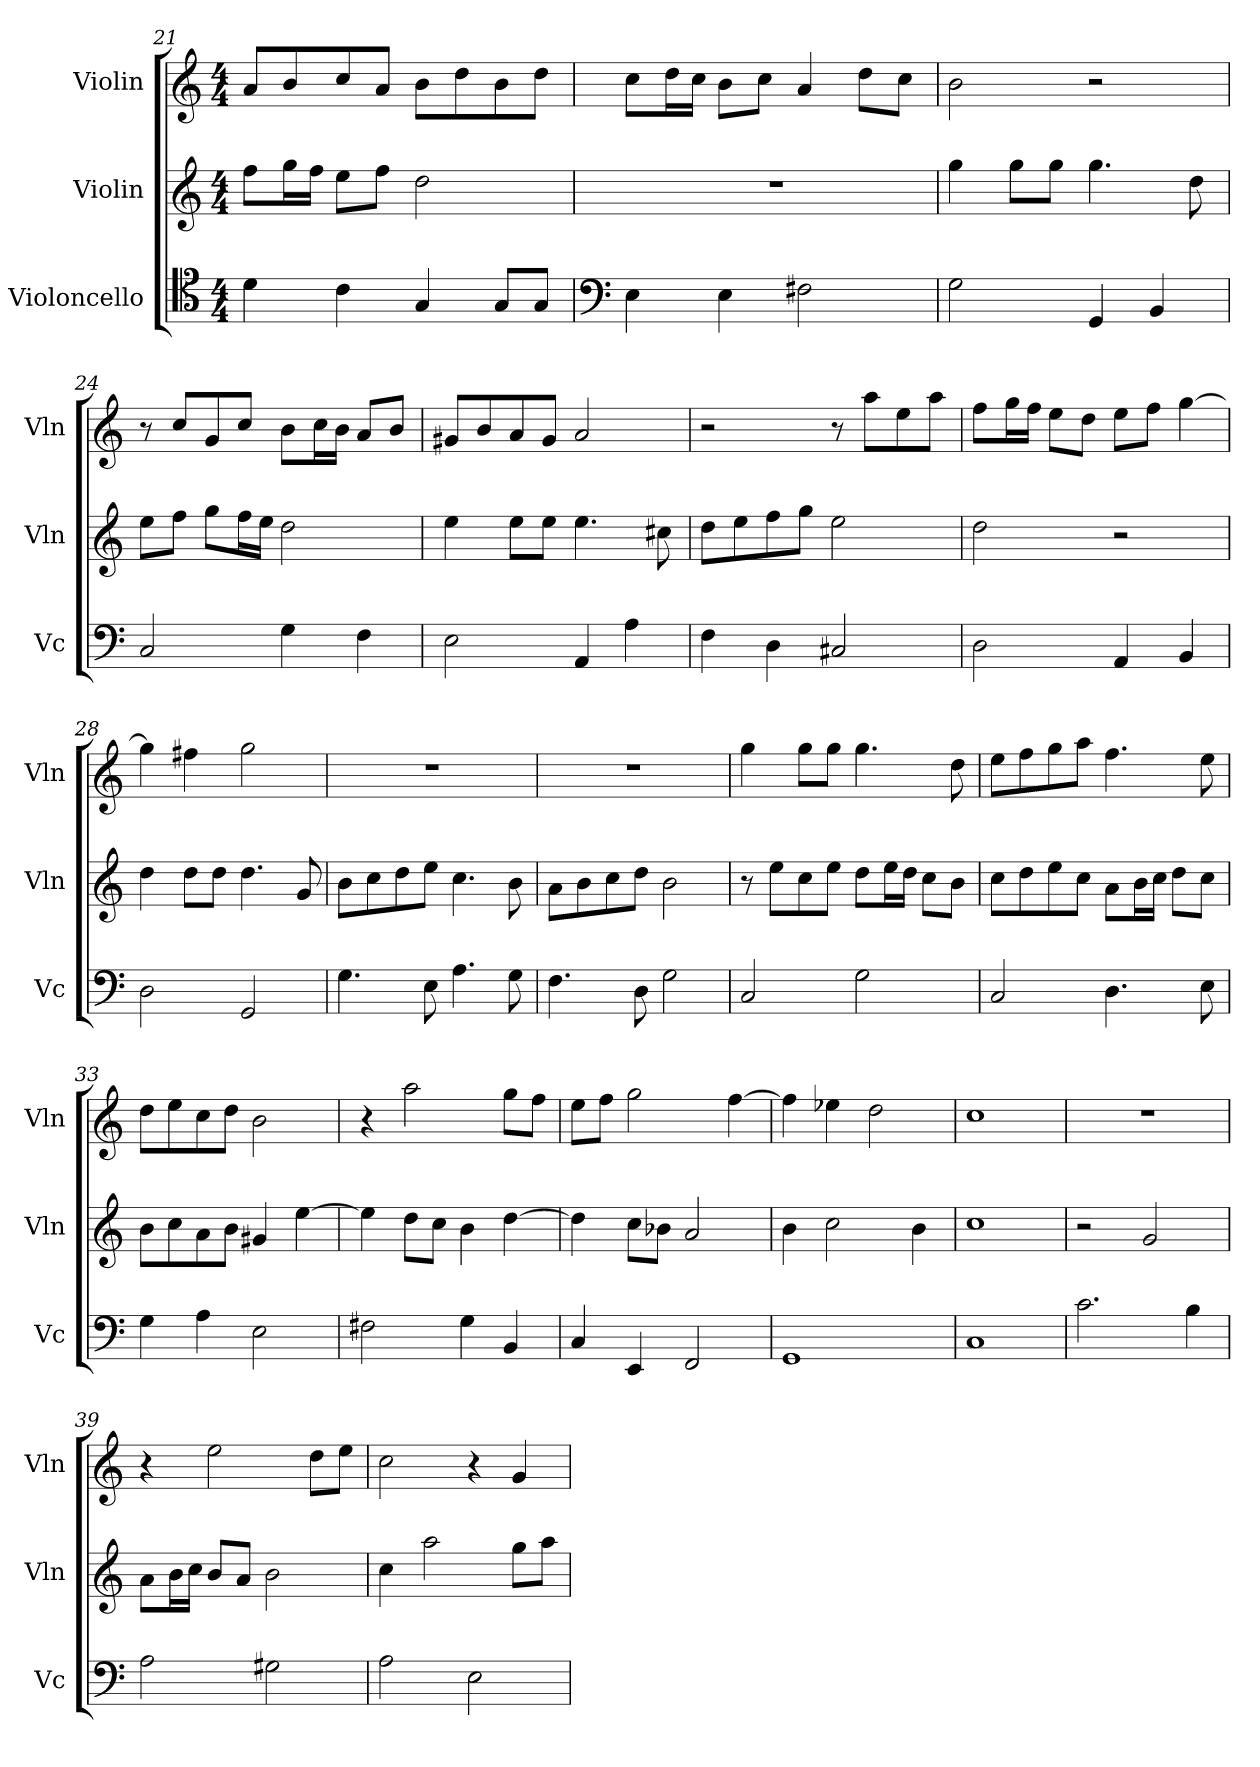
**kern	**kern	**kern
*part3	*part2	*part1
*staff3	*staff2	*staff1
*I"Violoncello	*I"Violin	*I"Violin
*I'Vc	*I'Vln	*I'Vln
*clefC4	*clefG2	*clefG2
*k[]	*k[]	*k[]
*M4/4	*M4/4	*M4/4
=21	=21	=21
4d\	8ff\L	8a/L
.	16gg\L	8b/
.	16ff\JJ	.
4c\	8ee\L	8cc/
.	8ff\J	8a/J
4G/	2dd\	8b\L
.	.	8dd\
8G/L	.	8b\
8G/J	.	8dd\J
=22	=22	=22
*clefF4	*	*
4E\	1r	8cc\L
.	.	16dd\L
.	.	16cc\JJ
4E\	.	8b\L
.	.	8cc\J
2F#X\	.	4a/
.	.	8dd\L
.	.	8cc\J
=23	=23	=23
2G\	4gg\	2b\
.	8gg\L	.
.	8gg\J	.
4GG/	4.gg\	2r
4BB/	.	.
.	8dd\	.
=24	=24	=24
2C/	8ee\L	8r
.	8ff\J	8cc/L
.	8gg\L	8g/
.	16ff\L	8cc/J
.	16ee\JJ	.
4G\	2dd\	8b\L
.	.	16cc\L
.	.	16b\JJ
4F\	.	8a/L
.	.	8b/J
=25	=25	=25
2E\	4ee\	8g#X/L
.	.	8b/
.	8ee\L	8a/
.	8ee\J	8g#/J
4AA/	4.ee\	2a/
4A\	.	.
.	8cc#X\	.
=26	=26	=26
4F\	8dd\L	2r
.	8ee\	.
4D\	8ff\	.
.	8gg\J	.
2C#X/	2ee\	8r
.	.	8aa\L
.	.	8ee\
.	.	8aa\J
=27	=27	=27
2D\	2dd\	8ff\L
.	.	16gg\L
.	.	16ff\JJ
.	.	8ee\L
.	.	8dd\J
4AA/	2r	8ee\L
.	.	8ff\J
4BB/	.	[4gg\
=28	=28	=28
2D\	4dd\	4gg\]
.	8dd\L	4ff#X\
.	8dd\J	.
2GG/	4.dd\	2gg\
.	8g/	.
=29	=29	=29
4.G\	8b\L	1r
.	8cc\	.
.	8dd\	.
8E\	8ee\J	.
4.A\	4.cc\	.
8G\	8b\	.
=30	=30	=30
4.F\	8a\L	1r
.	8b\	.
.	8cc\	.
8D\	8dd\J	.
2G\	2b\	.
=31	=31	=31
2C/	8r	4gg\
.	8ee\L	.
.	8cc\	8gg\L
.	8ee\J	8gg\J
2G\	8dd\L	4.gg\
.	16ee\L	.
.	16dd\JJ	.
.	8cc\L	.
.	8b\J	8dd\
=32	=32	=32
2C/	8cc\L	8ee\L
.	8dd\	8ff\
.	8ee\	8gg\
.	8cc\J	8aa\J
4.D\	8a\L	4.ff\
.	16b\L	.
.	16cc\JJ	.
.	8dd\L	.
8E\	8cc\J	8ee\
=33	=33	=33
4G\	8b\L	8dd\L
.	8cc\	8ee\
4A\	8a\	8cc\
.	8b\J	8dd\J
2E\	4g#X/	2b\
.	[4ee\	.
=34	=34	=34
2F#X\	4ee\]	4r
.	8dd\L	2aa\
.	8cc\J	.
4G\	4b\	.
4BB/	[4dd\	8gg\L
.	.	8ff\J
=35	=35	=35
4C/	4dd\]	8ee\L
.	.	8ff\J
4EE/	8cc\L	2gg\
.	8b-X\J	.
2FF/	2a/	.
.	.	[4ff\
=36	=36	=36
1GG	4b\	4ff\]
.	2cc\	4ee-X\
.	.	2dd\
.	4b\	.
=37	=37	=37
1C	1cc	1cc
=38	=38	=38
2.c\	2r	1r
.	2g/	.
4B\	.	.
=39	=39	=39
2A\	8a\L	4r
.	16b\L	.
.	16cc\JJ	.
.	8b/L	2ee\
.	8a/J	.
2G#X\	2b\	.
.	.	8dd\L
.	.	8ee\J
=40	=40	=40
2A\	4cc\	2cc\
.	2aa\	.
2E\	.	4r
.	8gg\L	4g/
.	8aa\J	.
=	=	=
*-	*-	*-
